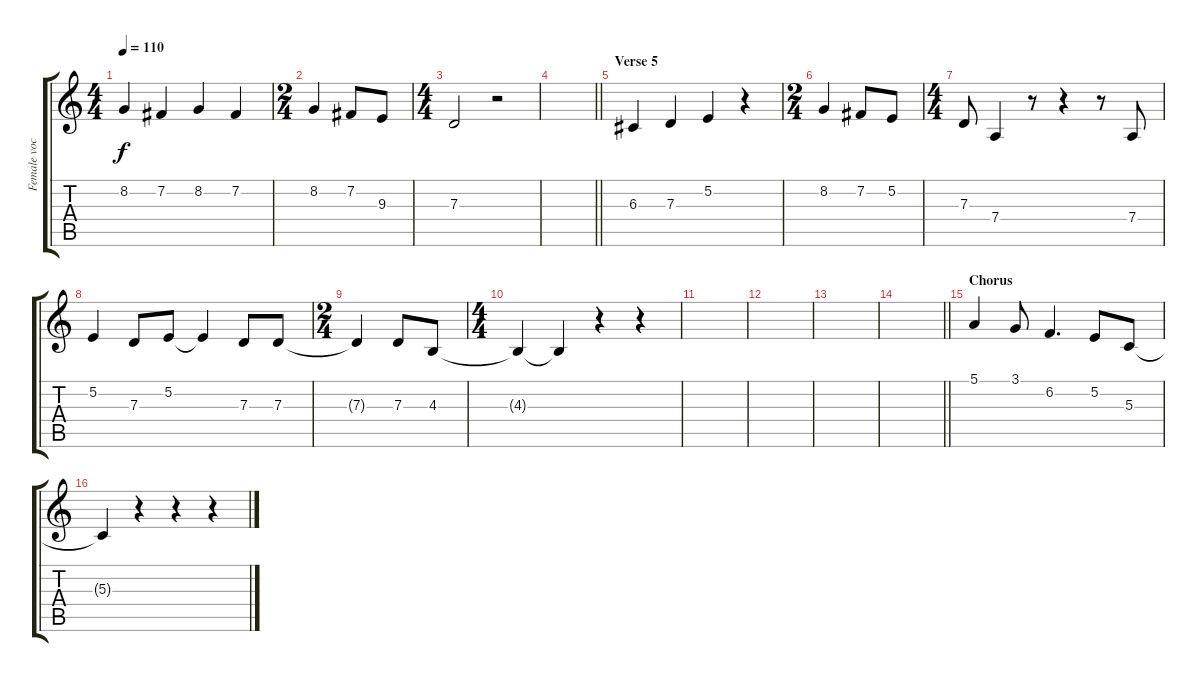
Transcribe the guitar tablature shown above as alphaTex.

\track ("Female vocals" "Female voc") {instrument flute}
\staff {score tabs}
\tuning (E4 B3 G3 D3 A2 E2) {hide}
\ts (4 4)
\tempo 110
\clef g2
\ks c
8.2.4{dy f} 7.2.4 8.2.4 7.2.4 |
\ts (2 4)
8.2.4 7.2.8 9.3.8 |
\ts (4 4)
7.3.2 r.2 |
\barLineRight lightlight
|
\section ("" "Verse 5")
6.3.4 7.3.4 5.2.4 r.4 |
\ts (2 4)
8.2.4 7.2.8 5.2.8 |
\ts (4 4)
7.3.8 7.4.4 r.8 r.4 r.8 7.4.8 |
5.2.4 7.3.8 5.2.8 5.2{t}.4 7.3.8 7.3.8 |
\ts (2 4)
7.3{t}.4 7.3.8 4.3.8 |
\ts (4 4)
4.3{t}.4 4.3{t}.4 r.4 r.4 |
|
|
|
\barLineRight lightlight
|
\section ("" "Chorus")
5.1.4 3.1.8 6.2.4{d} 5.2.8 5.3.8 |
5.3{t}.4 r.4 r.4 r.4
